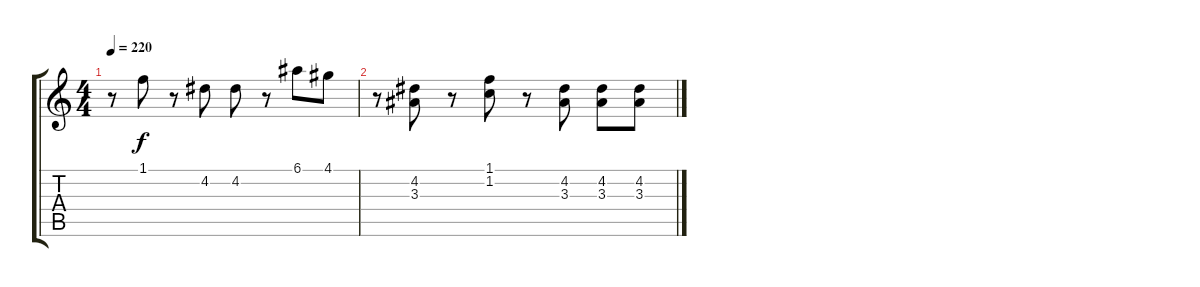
\track "" {instrument distortionguitar}
\staff {score tabs}
\tuning (E4 B3 G3 D3 A2 E2) {hide}
\ts (4 4)
\tempo 220
\clef g2
\ks c
r.8{dy f} 1.1.8 r.8 4.2.8 4.2.8 r.8 6.1.8 4.1.8 |
r.8 (4.2 3.3).8 r.8 (1.1 1.2).8 r.8 (4.2 3.3).8 (4.2 3.3).8 (4.2 3.3).8
